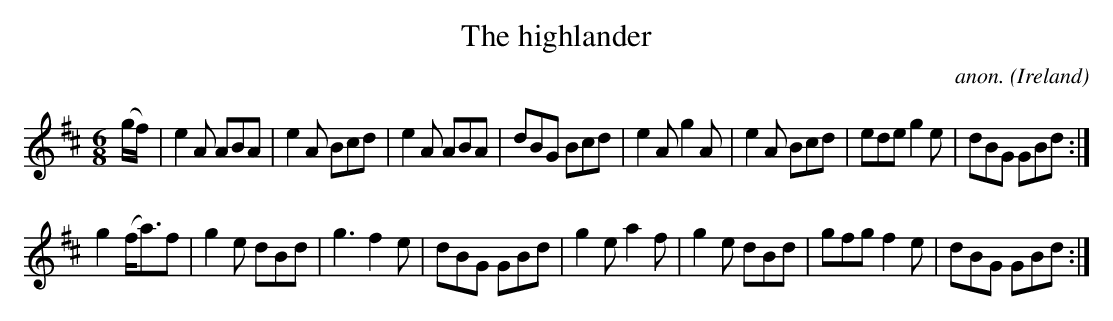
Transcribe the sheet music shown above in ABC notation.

X:1
T:The highlander
C:anon.
O:Ireland
M:6/8
L:1/8
K:D
(g/f/)W|e2A ABA|e2A Bcd|e2A ABA|dBG Bcd|e2A g2A|e2A Bcd|ede g2e|dBG GBd:|
g2 (f<a)f|g2e dBd|g3 f2e|dBG GBd|g2e a2f|g2e dBd|gfg f2e|dBG GBdW:|
